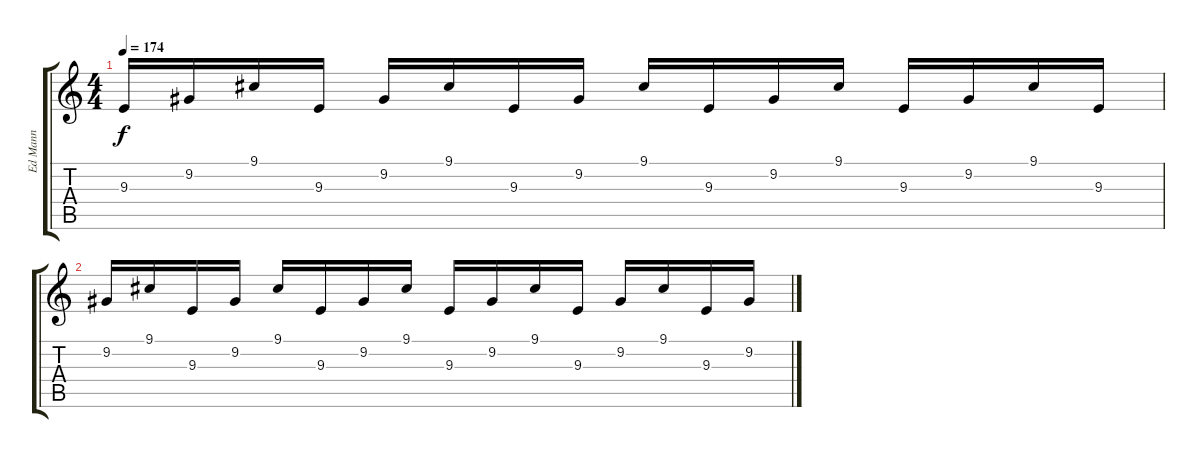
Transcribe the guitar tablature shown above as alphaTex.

\track ("Ed Mann" "Ed Mann") {instrument marimba}
\staff {score tabs}
\tuning (E4 B3 G3 D3 A2 E2) {hide}
\ts (4 4)
\tempo 174
\clef g2
\ks c
9.3.16{dy f} 9.2.16 9.1.16 9.3.16 9.2.16 9.1.16 9.3.16 9.2.16 9.1.16 9.3.16 9.2.16 9.1.16 9.3.16 9.2.16 9.1.16 9.3.16 |
9.2.16 9.1.16 9.3.16 9.2.16 9.1.16 9.3.16 9.2.16 9.1.16 9.3.16 9.2.16 9.1.16 9.3.16 9.2.16 9.1.16 9.3.16 9.2.16
